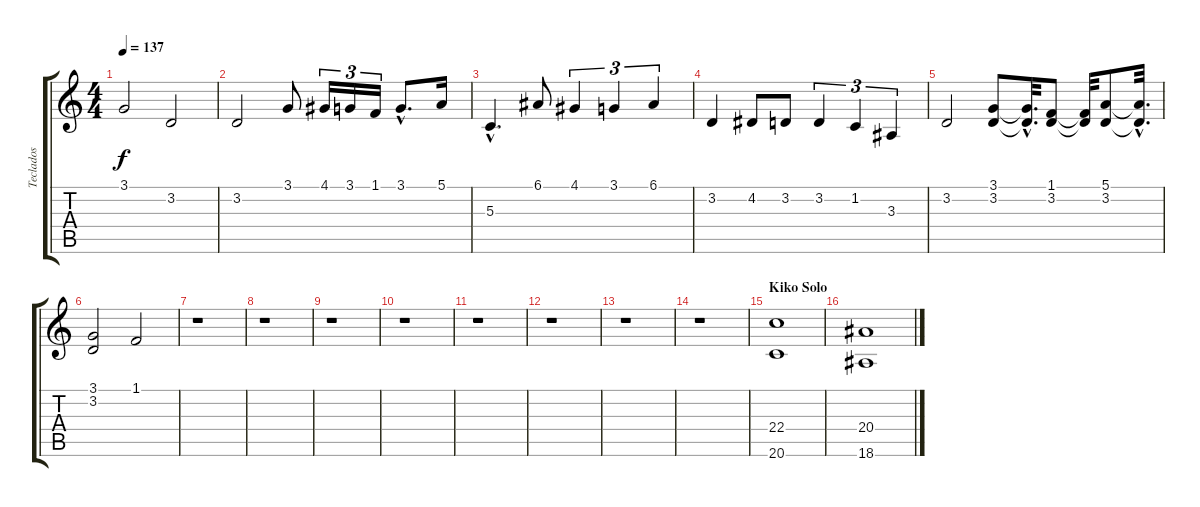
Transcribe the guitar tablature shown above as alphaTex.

\track ("Teclados" "Teclados") {instrument stringensemble1}
\staff {score tabs}
\tuning (E4 B3 G3 D3 A2 E2) {hide}
\ts (4 4)
\tempo 137
\clef g2
\ks c
3.1.2{dy f} 3.2.2 |
3.2.2 3.1.8 4.1.16{tu (3 2)} 3.1.16{tu (3 2)} 1.1.16{tu (3 2)} 3.1{hac}.8{d} 5.1.16 |
5.3{hac}.4{d} 6.1.8 4.1.4{tu (3 2)} 3.1.4{tu (3 2)} 6.1.4{tu (3 2)} |
3.2.4 4.2.8 3.2.8 3.2.4{tu (3 2)} 1.2.4{tu (3 2)} 3.3.4{tu (3 2)} |
3.2.2 (3.1 3.2).8 (3.1{hac t} 3.2{hac t}).32{d} (1.1 3.2).8 (1.1{t} 3.2{t}).32 (5.1 3.2).8 (5.1{hac t} 3.2{hac t}).32{d} |
(3.1 3.2).2 1.1.2 |
r.1 |
r.1 |
r.1 |
r.1 |
r.1 |
r.1 |
r.1 |
r.1 |
\section ("" "Kiko Solo")
(22.4 20.6).1 |
(20.4 18.6).1
